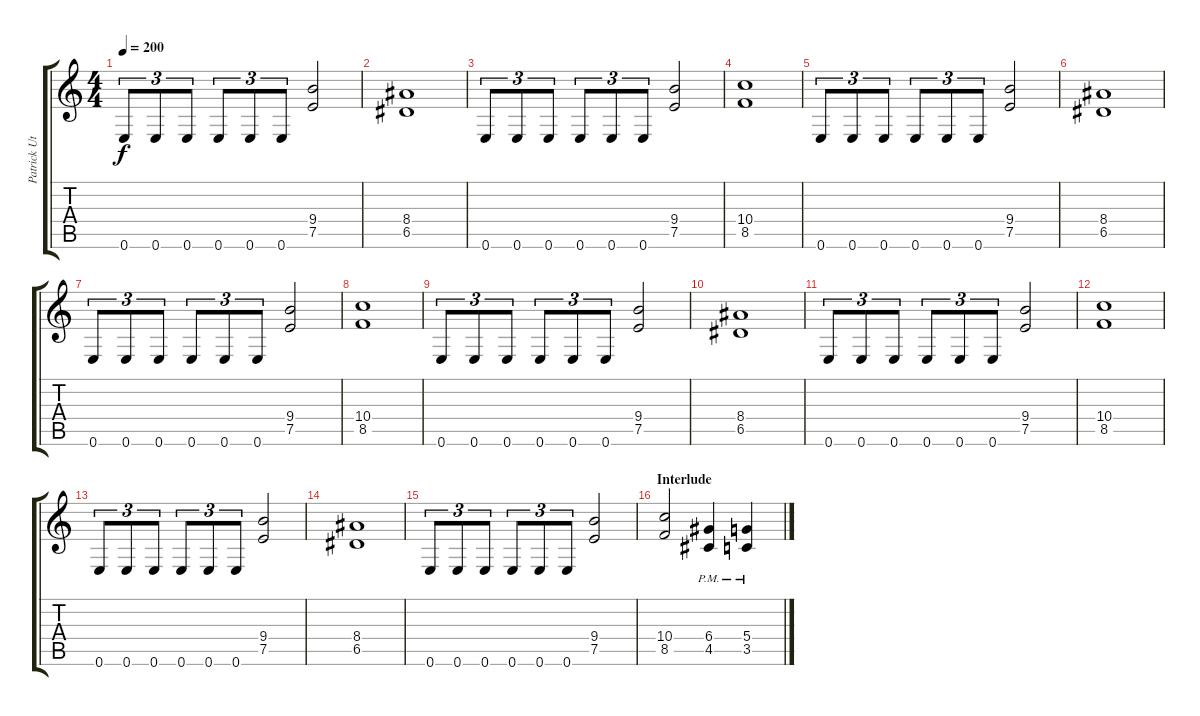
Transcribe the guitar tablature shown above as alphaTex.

\track ("Patrick Uterwijk" "Patrick Ut") {instrument distortionguitar}
\staff {score tabs}
\tuning (E4 B3 G3 D3 A2 E2) {hide}
\ts (4 4)
\tempo 200
\clef g2
\ks c
0.6.8{tu (3 2) dy f} 0.6.8{tu (3 2)} 0.6.8{tu (3 2)} 0.6.8{tu (3 2)} 0.6.8{tu (3 2)} 0.6.8{tu (3 2)} (9.4 7.5).2 |
(8.4 6.5).1 |
0.6.8{tu (3 2)} 0.6.8{tu (3 2)} 0.6.8{tu (3 2)} 0.6.8{tu (3 2)} 0.6.8{tu (3 2)} 0.6.8{tu (3 2)} (9.4 7.5).2 |
(10.4 8.5).1 |
0.6.8{tu (3 2)} 0.6.8{tu (3 2)} 0.6.8{tu (3 2)} 0.6.8{tu (3 2)} 0.6.8{tu (3 2)} 0.6.8{tu (3 2)} (9.4 7.5).2 |
(8.4 6.5).1 |
0.6.8{tu (3 2)} 0.6.8{tu (3 2)} 0.6.8{tu (3 2)} 0.6.8{tu (3 2)} 0.6.8{tu (3 2)} 0.6.8{tu (3 2)} (9.4 7.5).2 |
(10.4 8.5).1 |
0.6.8{tu (3 2)} 0.6.8{tu (3 2)} 0.6.8{tu (3 2)} 0.6.8{tu (3 2)} 0.6.8{tu (3 2)} 0.6.8{tu (3 2)} (9.4 7.5).2 |
(8.4 6.5).1 |
0.6.8{tu (3 2)} 0.6.8{tu (3 2)} 0.6.8{tu (3 2)} 0.6.8{tu (3 2)} 0.6.8{tu (3 2)} 0.6.8{tu (3 2)} (9.4 7.5).2 |
(10.4 8.5).1 |
0.6.8{tu (3 2)} 0.6.8{tu (3 2)} 0.6.8{tu (3 2)} 0.6.8{tu (3 2)} 0.6.8{tu (3 2)} 0.6.8{tu (3 2)} (9.4 7.5).2 |
(8.4 6.5).1 |
0.6.8{tu (3 2)} 0.6.8{tu (3 2)} 0.6.8{tu (3 2)} 0.6.8{tu (3 2)} 0.6.8{tu (3 2)} 0.6.8{tu (3 2)} (9.4 7.5).2 |
\section ("" "Interlude")
(10.4 8.5).2 (6.4{pm} 4.5{pm}).4 (5.4{pm} 3.5{pm}).4
